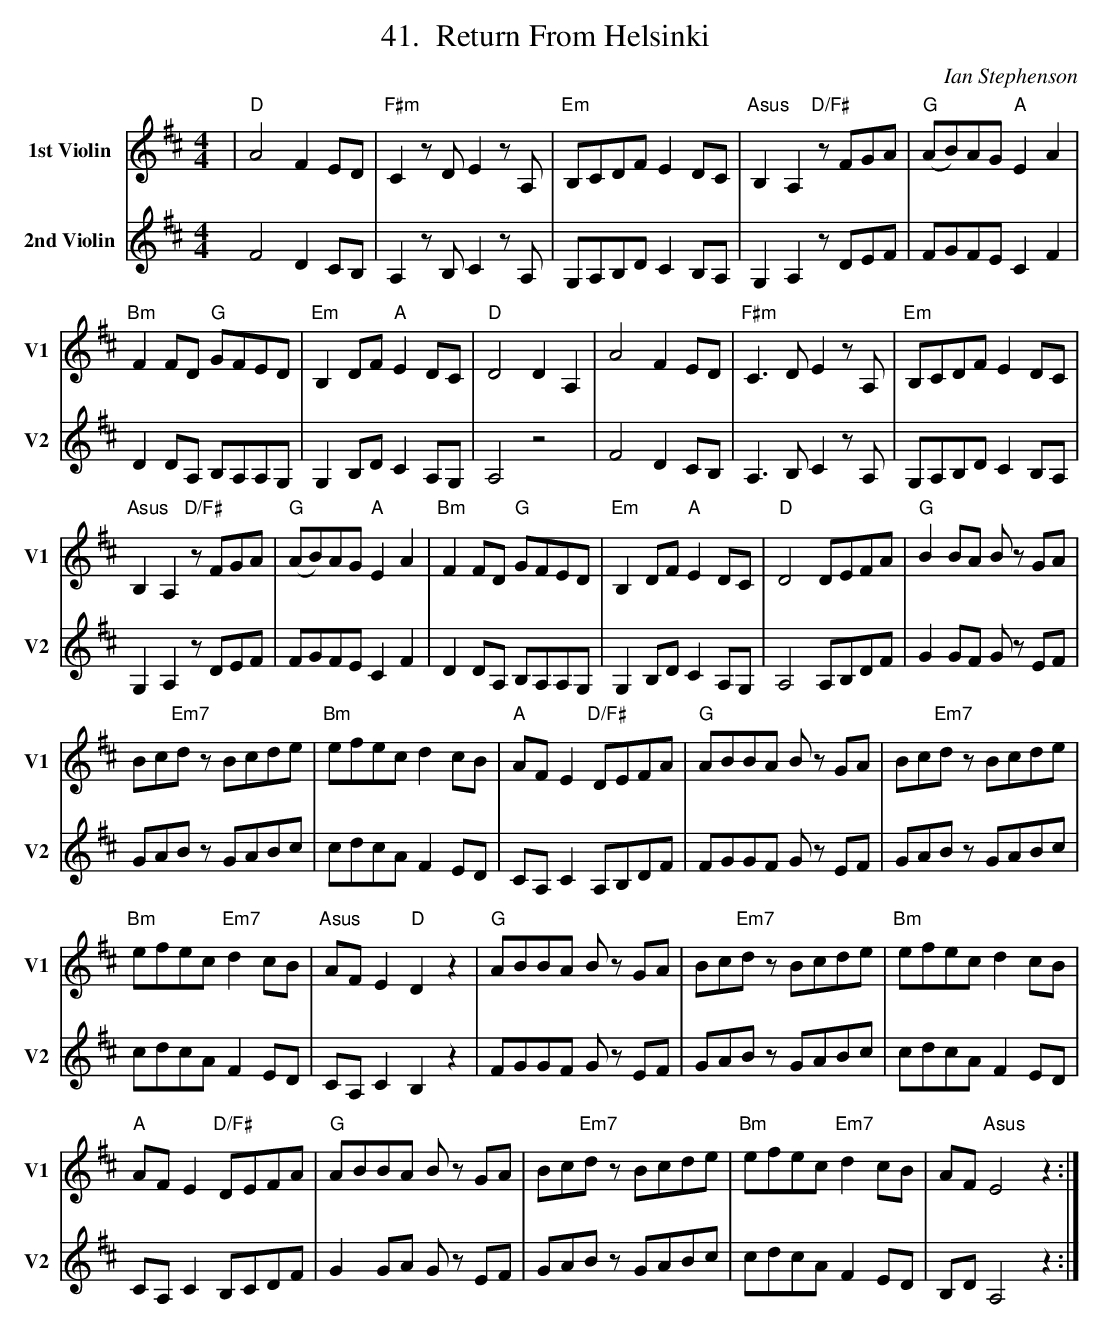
X:1
T:Return From Helsinki
C:Ian Stephenson
M:4/4
L:1/8
%%score 1 | 2
K:Dmaj
V:1 name="1st Violin" sname=V1
|"D"A4 F2ED|"F#m" C2zD E2zA,|"Em" B,CDF E2DC|"Asus" B,2A,2"D/F#"z,FGA|"G"(AB)AG"A"E2A2|!
"Bm" F2FD "G"GFED|"Em" B,2DF "A"E2DC|"D" D4 D2A,2|A4 F2ED|"F#m" C3D E2zA,|"Em" B,CDF E2DC|!
"Asus" B,2A,2"D/F#"z,FGA|"G"(AB)AG "A"E2A2|"Bm" F2FD "G"GFED|"Em" B,2DF "A"E2DC|"D" D4 DEFA|"G" B2BA Bz GA|!
Bc"Em7"dz Bcde|"Bm" efec d2cB|"A"AFE2 "D/F#"DEFA|"G"ABBA Bz GA|Bc"Em7"dz Bcde|!
"Bm"efec "Em7"d2cB|"Asus" AFE2 "D"D2z2|"G" ABBA Bz GA|Bc"Em7"dz Bcde|"Bm" efec d2cB|!
"A"AFE2 "D/F#"DEFA|"G"ABBA Bz GA|Bc"Em7"dz Bcde|"Bm"efec "Em7"d2cB|AF"Asus"E4 z2:|
V:2 name="2nd Violin" sname=V2
F4D2CB,|A,2zB,C2zA,|G,A,B,DC2B,A,|G,2A,2zDEF|FGFEC2F2|D2DA, B,A,A,G,|G,2B,DC2A,G,|A,4z4|F4D2CB,|A,3B,C2zA,|G,A,B,DC2B,A,|G,2A,2zDEF|FGFEC2F2|D2DA, B,A,A,G,|G,2B,DC2A,G,|A,4A,B,DF|G2GF Gz EF|GABz GABc|cdcAF2ED|CA,C2A,B,DF|FGGF Gz EF|GABz GABc|
cdcAF2ED|CA,C2B,2z2|FGGF Gz EF|GABz GABc|cdcAF2ED|
CA,C2B,CDF|G2GA Gz EF|GABz GABc|cdcAF2ED|B,DA,4z2:|
V:C clef=bass middle=D name=Cello sname=C
D4A,B,CD|F2z2A,2z2|E,4G,4|A,4zF,G,A,|G,4A,4|
B,4D4|E2EDC2B,A,|F,4z4|D4A,B,CD|F2z2A,2z2|E,4G,4|A,4zF,G,A,|G,4A,4|
B,4D4|E2EDC2B,A,|F,4z4|D4Dz3|
z2Ez DCB,A,|B,4B,2A,G,|A,4F,4|G,4Dz3|z2Ez DCB,A,|
B,4B,2A,G,|A,4F,4|G,4Dz3|z2Ez DCB,A,|
B,4B,2A,G,|A,4F,4|G,4Dz3|z2Ez DCB,A,|
B,4B,2A,G,|E,F,C4z2:|
